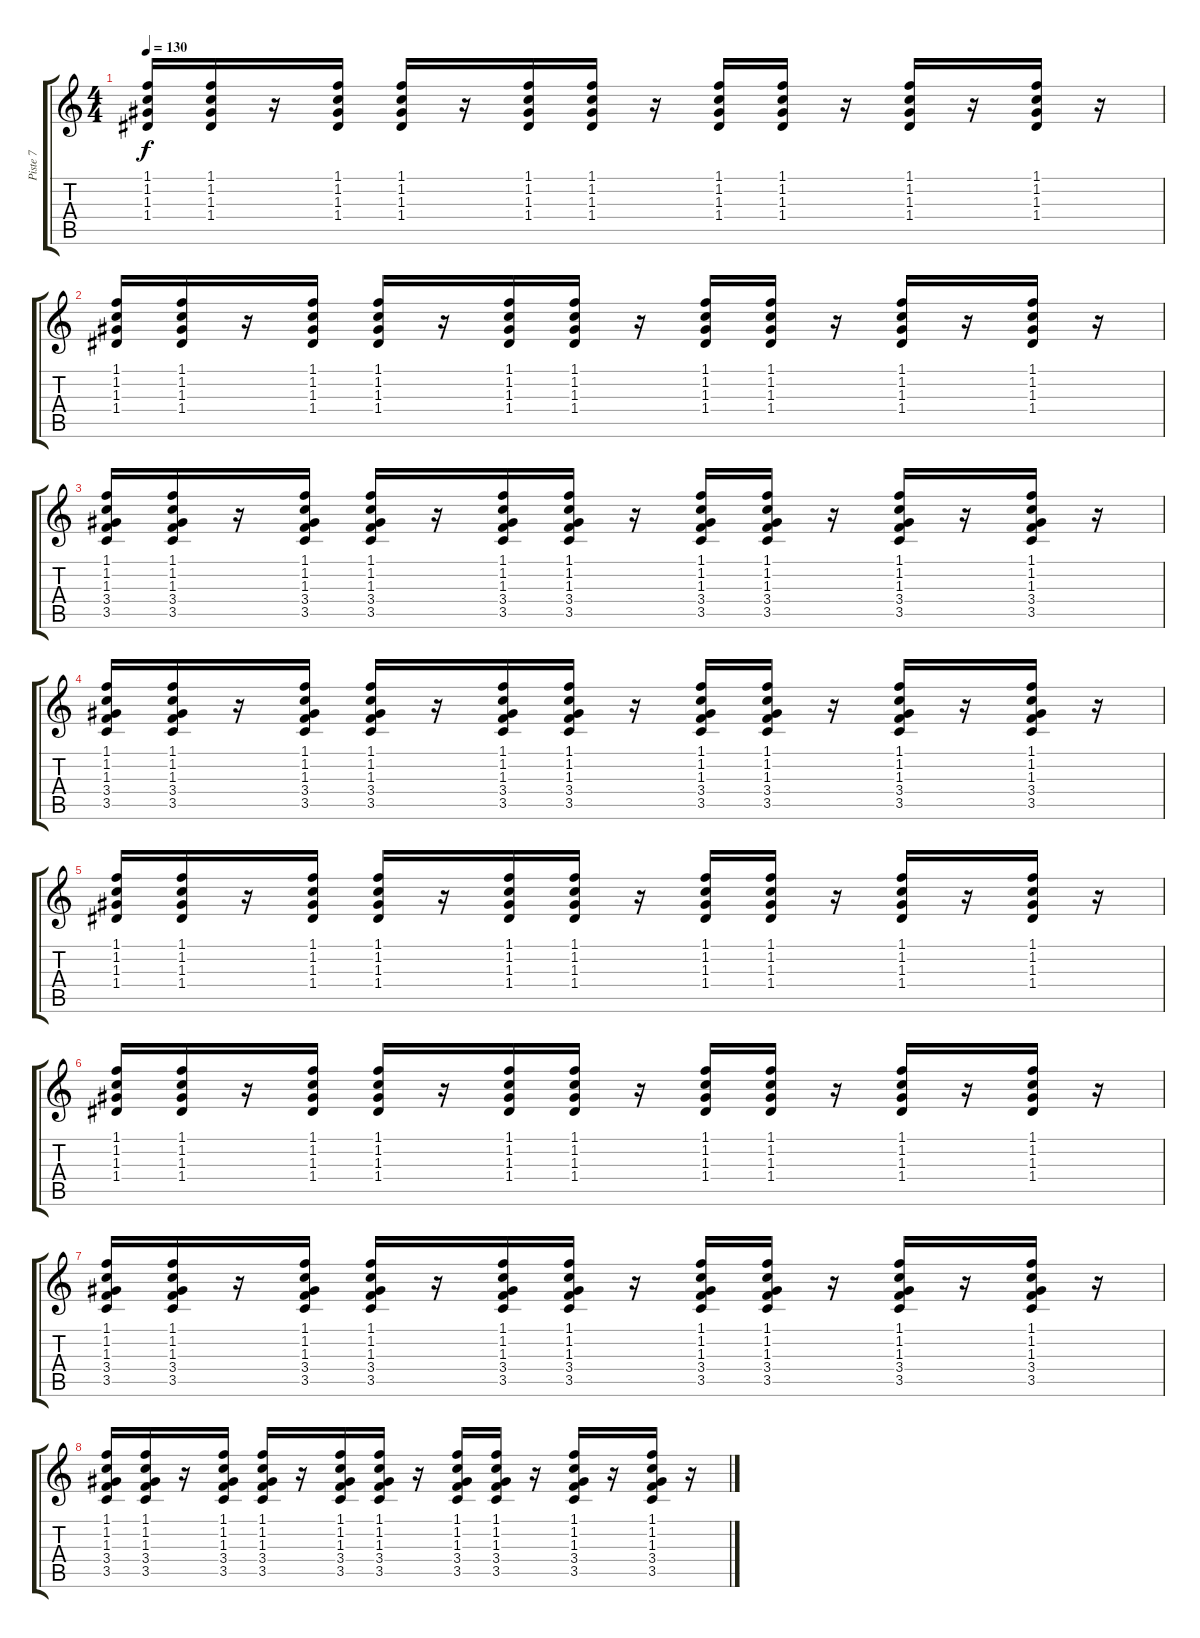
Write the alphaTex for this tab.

\track ("Piste 7" "Piste 7") {instrument electricguitarclean}
\staff {score tabs}
\tuning (E4 B3 G3 D3 A2 E2) {hide}
\ts (4 4)
\tempo 130
\clef g2
\ks c
(1.1 1.2 1.3 1.4).16{dy f} (1.1 1.2 1.3 1.4).16 r.16 (1.1 1.2 1.3 1.4).16 (1.1 1.2 1.3 1.4).16 r.16 (1.1 1.2 1.3 1.4).16 (1.1 1.2 1.3 1.4).16 r.16 (1.1 1.2 1.3 1.4).16 (1.1 1.2 1.3 1.4).16 r.16 (1.1 1.2 1.3 1.4).16 r.16 (1.1 1.2 1.3 1.4).16 r.16 |
(1.1 1.2 1.3 1.4).16 (1.1 1.2 1.3 1.4).16 r.16 (1.1 1.2 1.3 1.4).16 (1.1 1.2 1.3 1.4).16 r.16 (1.1 1.2 1.3 1.4).16 (1.1 1.2 1.3 1.4).16 r.16 (1.1 1.2 1.3 1.4).16 (1.1 1.2 1.3 1.4).16 r.16 (1.1 1.2 1.3 1.4).16 r.16 (1.1 1.2 1.3 1.4).16 r.16 |
(1.1 1.2 1.3 3.4 3.5).16 (1.1 1.2 1.3 3.4 3.5).16 r.16 (1.1 1.2 1.3 3.4 3.5).16 (1.1 1.2 1.3 3.4 3.5).16 r.16 (1.1 1.2 1.3 3.4 3.5).16 (1.1 1.2 1.3 3.4 3.5).16 r.16 (1.1 1.2 1.3 3.4 3.5).16 (1.1 1.2 1.3 3.4 3.5).16 r.16 (1.1 1.2 1.3 3.4 3.5).16 r.16 (1.1 1.2 1.3 3.4 3.5).16 r.16 |
(1.1 1.2 1.3 3.4 3.5).16 (1.1 1.2 1.3 3.4 3.5).16 r.16 (1.1 1.2 1.3 3.4 3.5).16 (1.1 1.2 1.3 3.4 3.5).16 r.16 (1.1 1.2 1.3 3.4 3.5).16 (1.1 1.2 1.3 3.4 3.5).16 r.16 (1.1 1.2 1.3 3.4 3.5).16 (1.1 1.2 1.3 3.4 3.5).16 r.16 (1.1 1.2 1.3 3.4 3.5).16 r.16 (1.1 1.2 1.3 3.4 3.5).16 r.16 |
(1.1 1.2 1.3 1.4).16 (1.1 1.2 1.3 1.4).16 r.16 (1.1 1.2 1.3 1.4).16 (1.1 1.2 1.3 1.4).16 r.16 (1.1 1.2 1.3 1.4).16 (1.1 1.2 1.3 1.4).16 r.16 (1.1 1.2 1.3 1.4).16 (1.1 1.2 1.3 1.4).16 r.16 (1.1 1.2 1.3 1.4).16 r.16 (1.1 1.2 1.3 1.4).16 r.16 |
(1.1 1.2 1.3 1.4).16 (1.1 1.2 1.3 1.4).16 r.16 (1.1 1.2 1.3 1.4).16 (1.1 1.2 1.3 1.4).16 r.16 (1.1 1.2 1.3 1.4).16 (1.1 1.2 1.3 1.4).16 r.16 (1.1 1.2 1.3 1.4).16 (1.1 1.2 1.3 1.4).16 r.16 (1.1 1.2 1.3 1.4).16 r.16 (1.1 1.2 1.3 1.4).16 r.16 |
(1.1 1.2 1.3 3.4 3.5).16 (1.1 1.2 1.3 3.4 3.5).16 r.16 (1.1 1.2 1.3 3.4 3.5).16 (1.1 1.2 1.3 3.4 3.5).16 r.16 (1.1 1.2 1.3 3.4 3.5).16 (1.1 1.2 1.3 3.4 3.5).16 r.16 (1.1 1.2 1.3 3.4 3.5).16 (1.1 1.2 1.3 3.4 3.5).16 r.16 (1.1 1.2 1.3 3.4 3.5).16 r.16 (1.1 1.2 1.3 3.4 3.5).16 r.16 |
(1.1 1.2 1.3 3.4 3.5).16 (1.1 1.2 1.3 3.4 3.5).16 r.16 (1.1 1.2 1.3 3.4 3.5).16 (1.1 1.2 1.3 3.4 3.5).16 r.16 (1.1 1.2 1.3 3.4 3.5).16 (1.1 1.2 1.3 3.4 3.5).16 r.16 (1.1 1.2 1.3 3.4 3.5).16 (1.1 1.2 1.3 3.4 3.5).16 r.16 (1.1 1.2 1.3 3.4 3.5).16 r.16 (1.1 1.2 1.3 3.4 3.5).16 r.16
